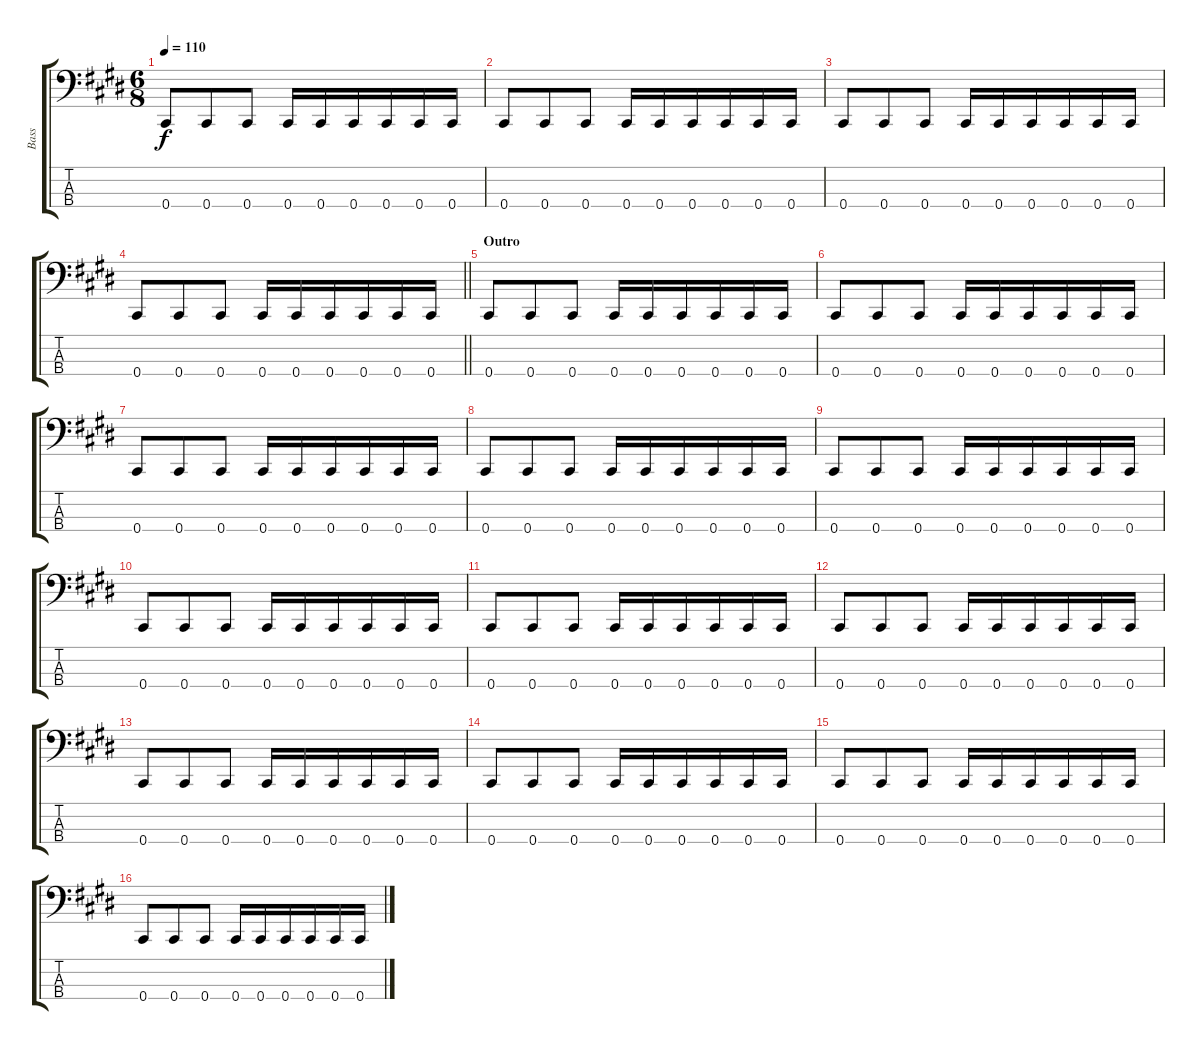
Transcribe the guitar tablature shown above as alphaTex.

\track ("Bass" "Bass") {instrument electricbassfinger}
\staff {score tabs}
\tuning (Gb2 Db2 Ab1 Db1) {hide}
\ts (6 8)
\tempo 110
\clef f4
\ks c#minor
0.4.8{dy f} 0.4.8 0.4.8 0.4.16 0.4.16 0.4.16 0.4.16 0.4.16 0.4.16 |
0.4.8 0.4.8 0.4.8 0.4.16 0.4.16 0.4.16 0.4.16 0.4.16 0.4.16 |
0.4.8 0.4.8 0.4.8 0.4.16 0.4.16 0.4.16 0.4.16 0.4.16 0.4.16 |
\barLineRight lightlight
0.4.8 0.4.8 0.4.8 0.4.16 0.4.16 0.4.16 0.4.16 0.4.16 0.4.16 |
\section ("" "Outro")
0.4.8 0.4.8 0.4.8 0.4.16 0.4.16 0.4.16 0.4.16 0.4.16 0.4.16 |
0.4.8 0.4.8 0.4.8 0.4.16 0.4.16 0.4.16 0.4.16 0.4.16 0.4.16 |
0.4.8 0.4.8 0.4.8 0.4.16 0.4.16 0.4.16 0.4.16 0.4.16 0.4.16 |
0.4.8 0.4.8 0.4.8 0.4.16 0.4.16 0.4.16 0.4.16 0.4.16 0.4.16 |
0.4.8 0.4.8 0.4.8 0.4.16 0.4.16 0.4.16 0.4.16 0.4.16 0.4.16 |
0.4.8 0.4.8 0.4.8 0.4.16 0.4.16 0.4.16 0.4.16 0.4.16 0.4.16 |
0.4.8 0.4.8 0.4.8 0.4.16 0.4.16 0.4.16 0.4.16 0.4.16 0.4.16 |
0.4.8 0.4.8 0.4.8 0.4.16 0.4.16 0.4.16 0.4.16 0.4.16 0.4.16 |
0.4.8 0.4.8 0.4.8 0.4.16 0.4.16 0.4.16 0.4.16 0.4.16 0.4.16 |
0.4.8 0.4.8 0.4.8 0.4.16 0.4.16 0.4.16 0.4.16 0.4.16 0.4.16 |
0.4.8 0.4.8 0.4.8 0.4.16 0.4.16 0.4.16 0.4.16 0.4.16 0.4.16 |
0.4.8 0.4.8 0.4.8 0.4.16 0.4.16 0.4.16 0.4.16 0.4.16 0.4.16
